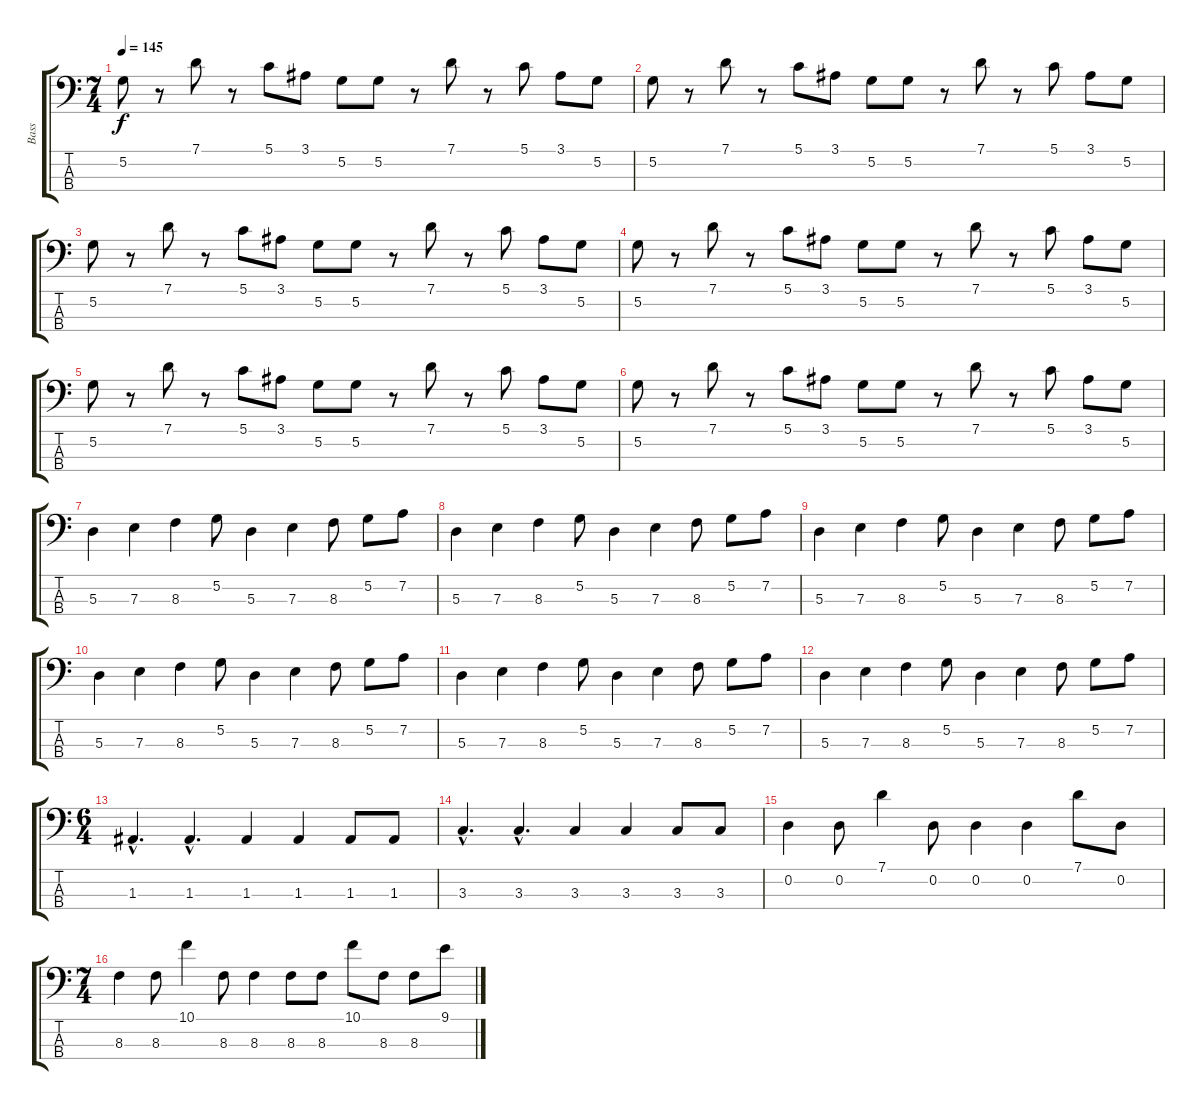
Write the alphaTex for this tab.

\track ("Bass" "Bass") {instrument electricbassfinger}
\staff {score tabs}
\tuning (G2 D2 A1 E1) {hide}
\ts (7 4)
\tempo 145
\clef f4
\ks c
5.2.8{dy f} r.8 7.1.8 r.8 5.1.8 3.1.8 5.2.8 5.2.8 r.8 7.1.8 r.8 5.1.8 3.1.8 5.2.8 |
5.2.8 r.8 7.1.8 r.8 5.1.8 3.1.8 5.2.8 5.2.8 r.8 7.1.8 r.8 5.1.8 3.1.8 5.2.8 |
5.2.8 r.8 7.1.8 r.8 5.1.8 3.1.8 5.2.8 5.2.8 r.8 7.1.8 r.8 5.1.8 3.1.8 5.2.8 |
5.2.8 r.8 7.1.8 r.8 5.1.8 3.1.8 5.2.8 5.2.8 r.8 7.1.8 r.8 5.1.8 3.1.8 5.2.8 |
5.2.8 r.8 7.1.8 r.8 5.1.8 3.1.8 5.2.8 5.2.8 r.8 7.1.8 r.8 5.1.8 3.1.8 5.2.8 |
5.2.8 r.8 7.1.8 r.8 5.1.8 3.1.8 5.2.8 5.2.8 r.8 7.1.8 r.8 5.1.8 3.1.8 5.2.8 |
5.3.4 7.3.4 8.3.4 5.2.8 5.3.4 7.3.4 8.3.8 5.2.8 7.2.8 |
5.3.4 7.3.4 8.3.4 5.2.8 5.3.4 7.3.4 8.3.8 5.2.8 7.2.8 |
5.3.4 7.3.4 8.3.4 5.2.8 5.3.4 7.3.4 8.3.8 5.2.8 7.2.8 |
5.3.4 7.3.4 8.3.4 5.2.8 5.3.4 7.3.4 8.3.8 5.2.8 7.2.8 |
5.3.4 7.3.4 8.3.4 5.2.8 5.3.4 7.3.4 8.3.8 5.2.8 7.2.8 |
5.3.4 7.3.4 8.3.4 5.2.8 5.3.4 7.3.4 8.3.8 5.2.8 7.2.8 |
\ts (6 4)
1.3{hac}.4{d} 1.3{hac}.4{d} 1.3.4 1.3.4 1.3.8 1.3.8 |
3.3{hac}.4{d} 3.3{hac}.4{d} 3.3.4 3.3.4 3.3.8 3.3.8 |
0.2.4 0.2.8 7.1.4 0.2.8 0.2.4 0.2.4 7.1.8 0.2.8 |
\ts (7 4)
8.3.4 8.3.8 10.1.4 8.3.8 8.3.4 8.3.8 8.3.8 10.1.8 8.3.8 8.3.8 9.1.8
